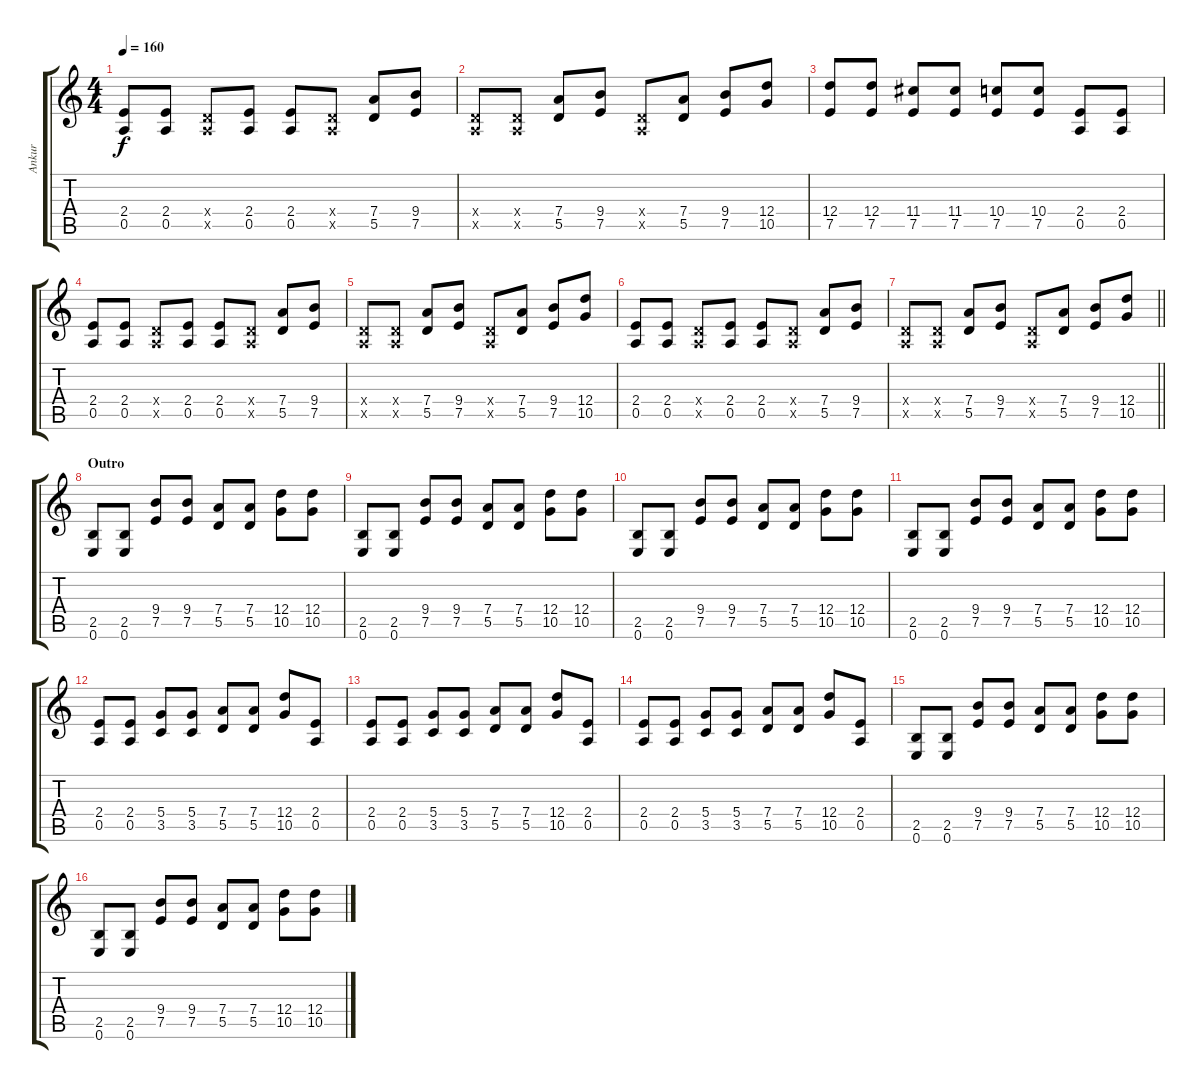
\track ("Ankur" "Ankur") {instrument distortionguitar}
\staff {score tabs}
\tuning (E4 B3 G3 D3 A2 E2) {hide}
\ts (4 4)
\tempo 160
\clef g2
\ks c
(2.4 0.5).8{dy f} (2.4 0.5).8 (0.4{x} 0.5{x}).8 (2.4 0.5).8 (2.4 0.5).8 (0.4{x} 0.5{x}).8 (7.4 5.5).8 (9.4 7.5).8 |
(0.4{x} 0.5{x}).8 (0.4{x} 0.5{x}).8 (7.4 5.5).8 (9.4 7.5).8 (0.4{x} 0.5{x}).8 (7.4 5.5).8 (9.4 7.5).8 (12.4 10.5).8 |
(12.4 7.5).8 (12.4 7.5).8 (11.4 7.5).8 (11.4 7.5).8 (10.4 7.5).8 (10.4 7.5).8 (2.4 0.5).8 (2.4 0.5).8 |
(2.4 0.5).8 (2.4 0.5).8 (0.4{x} 0.5{x}).8 (2.4 0.5).8 (2.4 0.5).8 (0.4{x} 0.5{x}).8 (7.4 5.5).8 (9.4 7.5).8 |
(0.4{x} 0.5{x}).8 (0.4{x} 0.5{x}).8 (7.4 5.5).8 (9.4 7.5).8 (0.4{x} 0.5{x}).8 (7.4 5.5).8 (9.4 7.5).8 (12.4 10.5).8 |
(2.4 0.5).8 (2.4 0.5).8 (0.4{x} 0.5{x}).8 (2.4 0.5).8 (2.4 0.5).8 (0.4{x} 0.5{x}).8 (7.4 5.5).8 (9.4 7.5).8 |
\barLineRight lightlight
(0.4{x} 0.5{x}).8 (0.4{x} 0.5{x}).8 (7.4 5.5).8 (9.4 7.5).8 (0.4{x} 0.5{x}).8 (7.4 5.5).8 (9.4 7.5).8 (12.4 10.5).8 |
\section ("" "Outro")
(2.5 0.6).8 (2.5 0.6).8 (9.4 7.5).8 (9.4 7.5).8 (7.4 5.5).8 (7.4 5.5).8 (12.4 10.5).8 (12.4 10.5).8 |
(2.5 0.6).8 (2.5 0.6).8 (9.4 7.5).8 (9.4 7.5).8 (7.4 5.5).8 (7.4 5.5).8 (12.4 10.5).8 (12.4 10.5).8 |
(2.5 0.6).8 (2.5 0.6).8 (9.4 7.5).8 (9.4 7.5).8 (7.4 5.5).8 (7.4 5.5).8 (12.4 10.5).8 (12.4 10.5).8 |
(2.5 0.6).8 (2.5 0.6).8 (9.4 7.5).8 (9.4 7.5).8 (7.4 5.5).8 (7.4 5.5).8 (12.4 10.5).8 (12.4 10.5).8 |
(2.4 0.5).8 (2.4 0.5).8 (5.4 3.5).8 (5.4 3.5).8 (7.4 5.5).8 (7.4 5.5).8 (12.4 10.5).8 (2.4 0.5).8 |
(2.4 0.5).8 (2.4 0.5).8 (5.4 3.5).8 (5.4 3.5).8 (7.4 5.5).8 (7.4 5.5).8 (12.4 10.5).8 (2.4 0.5).8 |
(2.4 0.5).8 (2.4 0.5).8 (5.4 3.5).8 (5.4 3.5).8 (7.4 5.5).8 (7.4 5.5).8 (12.4 10.5).8 (2.4 0.5).8 |
(2.5 0.6).8 (2.5 0.6).8 (9.4 7.5).8 (9.4 7.5).8 (7.4 5.5).8 (7.4 5.5).8 (12.4 10.5).8 (12.4 10.5).8 |
(2.5 0.6).8 (2.5 0.6).8 (9.4 7.5).8 (9.4 7.5).8 (7.4 5.5).8 (7.4 5.5).8 (12.4 10.5).8 (12.4 10.5).8
